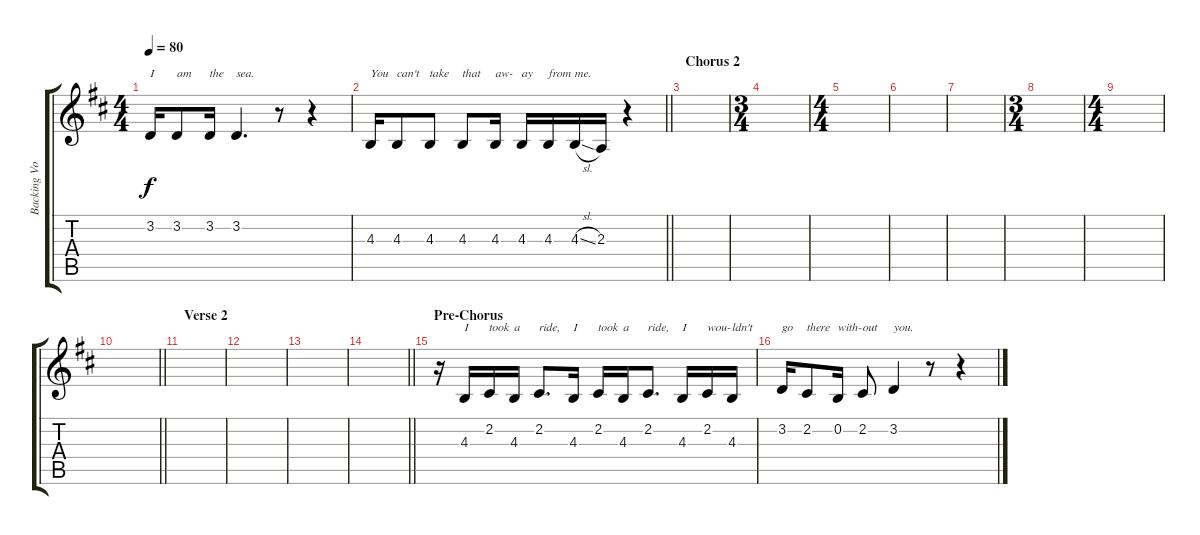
\track ("Backing Vocals - Ben Johnston" "Backing Vo") {instrument altosax}
\staff {score tabs}
\tuning (E4 B3 G3 D3 A2 E2) {hide}
\ts (4 4)
\tempo 80
\clef g2
\ks d
3.2.16{txt "I" dy f} 3.2.8{txt "am"} 3.2.16{txt "the"} 3.2.4{d txt "sea."} r.8 r.4 |
\barLineRight lightlight
4.3.16{txt "You"} 4.3.8{txt "can't"} 4.3.8{txt "take"} 4.3.8{txt "that"} 4.3.16{txt "aw-"} 4.3.16{txt "ay"} 4.3.16{txt "from"} 4.3{sl}.16{txt "me."} 2.3.16 r.4 |
\section ("" "Chorus 2")
|
\ts (3 4)
|
\ts (4 4)
|
|
|
\ts (3 4)
|
\ts (4 4)
|
\barLineRight lightlight
|
\section ("" "Verse 2")
|
|
|
\barLineRight lightlight
|
\section ("" "Pre-Chorus")
r.16 4.3.16{txt "I"} 2.2.16{txt "took"} 4.3.16{txt "a"} 2.2.8{d txt "ride,"} 4.3.16{txt "I"} 2.2.16{txt "took"} 4.3.16{txt "a"} 2.2.8{d txt "ride,"} 4.3.16{txt "I"} 2.2.16{txt "wou-"} 4.3.16{txt "ldn't"} |
3.2.16{txt "go"} 2.2.8{txt "there"} 0.2.16{txt "with-"} 2.2.8{txt "out"} 3.2.4{txt "you."} r.8 r.4
